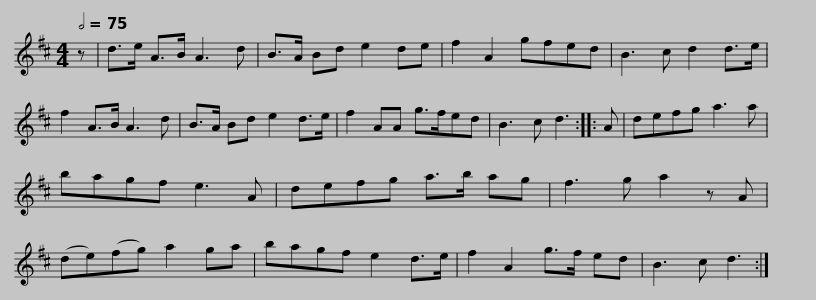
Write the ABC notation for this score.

X:1
L:1/8
Q:1/2=75
M:4/4
I:linebreak $
K:D
V:1 treble
V:1
 z | d>e A>B A3 d | B>A Bd e2 de | f2 A2 gfed | B3 c d2 d>e |$ %5
 f2 A>B A3 d | B>A Bd e2 d>e | f2 AA g>fed | B3 c d3 ::$ A | %10
 defg a3 a | bagf e3 A | defg a>b ag | f3 g a2 z A |$ (de)(fg) a2 ga | %15
 bagf e2 d>e | f2 A2 g>f ed | B3 c d3 :| %18
